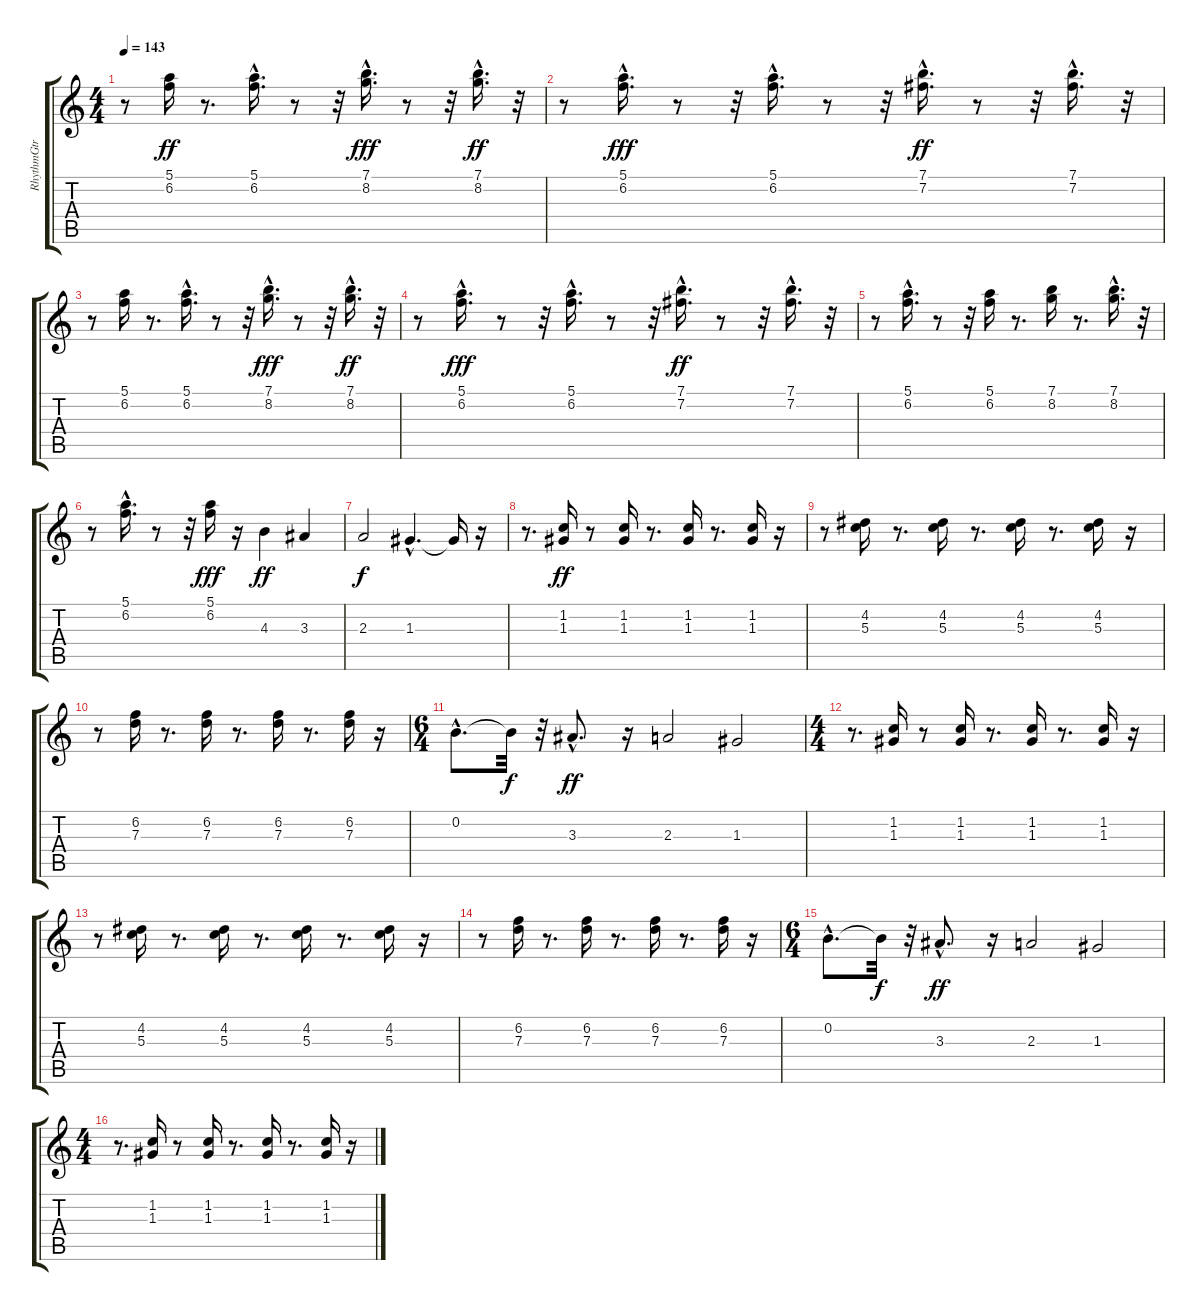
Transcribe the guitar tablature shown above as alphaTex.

\track ("RhythmGtr" "RhythmGtr") {instrument electricguitarclean}
\staff {score tabs}
\tuning (E4 B3 G3 D3 A2 E2) {hide}
\ts (4 4)
\tempo 143
\clef g2
\ks c
r.8{dy ff} (5.1 6.2).16 r.8{d} (5.1{hac} 6.2{hac}).16{d} r.8 r.32 (7.1{hac} 8.2{hac}).16{d dy fff} r.8 r.32 (7.1 8.2{hac}).16{d dy ff} r.32 |
r.8 (5.1{hac} 6.2{hac}).16{d dy fff} r.8 r.32 (5.1{hac} 6.2).16{d} r.8 r.32 (7.1{hac} 7.2).16{d dy ff} r.8 r.32 (7.1{hac} 7.2).16{d} r.32 |
r.8 (5.1 6.2).16 r.8{d} (5.1{hac} 6.2{hac}).16{d} r.8 r.32 (7.1{hac} 8.2{hac}).16{d dy fff} r.8 r.32 (7.1 8.2{hac}).16{d dy ff} r.32 |
r.8 (5.1{hac} 6.2{hac}).16{d dy fff} r.8 r.32 (5.1{hac} 6.2).16{d} r.8 r.32 (7.1{hac} 7.2).16{d dy ff} r.8 r.32 (7.1{hac} 7.2).16{d} r.32 |
r.8 (5.1 6.2{hac}).16{d} r.8 r.32 (5.1 6.2).16 r.8{d} (7.1 8.2).16 r.8{d} (7.1 8.2{hac}).16{d} r.32 |
r.8 (5.1{hac} 6.2{hac}).16{d} r.8 r.32 (5.1 6.2).16{dy fff} r.16 4.3.4{dy ff} 3.3.4 |
2.3.2{dy f} 1.3{hac}.4{d} 1.3{t}.16 r.16 |
r.8{d} (1.2 1.3).16{dy ff} r.8 (1.2 1.3).16 r.8{d} (1.2 1.3).16 r.8{d} (1.2 1.3).16 r.16 |
r.8 (4.2 5.3).16 r.8{d} (4.2 5.3).16 r.8{d} (4.2 5.3).16 r.8{d} (4.2 5.3).16 r.16 |
r.8 (6.2 7.3).16 r.8{d} (6.2 7.3).16 r.8{d} (6.2 7.3).16 r.8{d} (6.2 7.3).16 r.16 |
\ts (6 4)
0.2{hac}.8{d} 0.2{t}.32{dy f} r.32 3.3{hac}.8{d dy ff} r.16 2.3.2 1.3.2 |
\ts (4 4)
r.8{d} (1.2 1.3).16 r.8 (1.2 1.3).16 r.8{d} (1.2 1.3).16 r.8{d} (1.2 1.3).16 r.16 |
r.8 (4.2 5.3).16 r.8{d} (4.2 5.3).16 r.8{d} (4.2 5.3).16 r.8{d} (4.2 5.3).16 r.16 |
r.8 (6.2 7.3).16 r.8{d} (6.2 7.3).16 r.8{d} (6.2 7.3).16 r.8{d} (6.2 7.3).16 r.16 |
\ts (6 4)
0.2{hac}.8{d} 0.2{t}.32{dy f} r.32 3.3{hac}.8{d dy ff} r.16 2.3.2 1.3.2 |
\ts (4 4)
r.8{d} (1.2 1.3).16 r.8 (1.2 1.3).16 r.8{d} (1.2 1.3).16 r.8{d} (1.2 1.3).16 r.16
